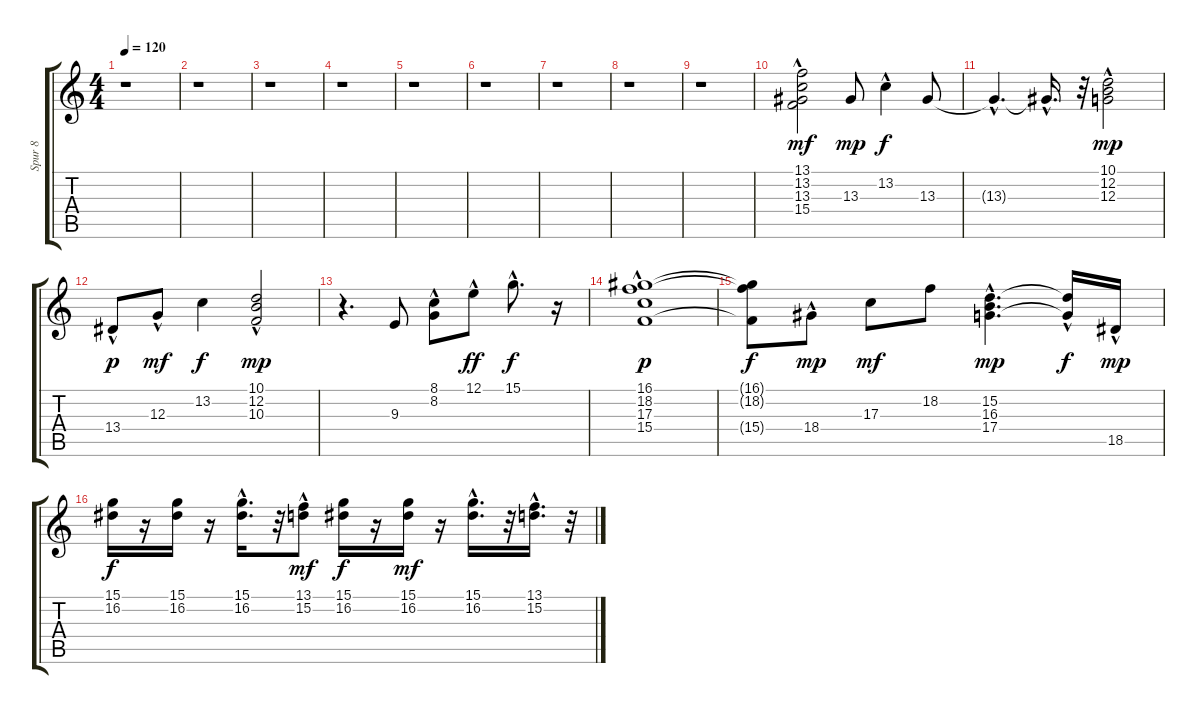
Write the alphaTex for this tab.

\track ("Spur 8" "Spur 8") {instrument electricpiano2}
\staff {score tabs}
\tuning (E4 B3 G3 D3 A2 E2) {hide}
\ts (4 4)
\tempo 120
\clef g2
\ks c
r.1{dy f} |
r.1 |
r.1 |
r.1 |
r.1 |
r.1 |
r.1 |
r.1 |
r.1 |
(13.1{hac} 13.2 13.3 15.4).2{dy mf} 13.3.8{dy mp} 13.2{hac}.4{dy f} 13.3.8 |
13.3{hac t}.4{d} 13.3{hac t}.16{d} r.32 (10.1 12.2 12.3{hac}).2{dy mp} |
13.4{hac}.8{dy p} 12.3{hac}.8{dy mf} 13.2.4{dy f} (10.1{hac} 12.2 10.3{hac}).2{dy mp} |
r.4{d} 9.3.8 (8.1{hac} 8.2).8 12.1{hac}.8{dy ff} 15.1{hac}.8{d dy f} r.16 |
(16.1 18.2 17.3{hac} 15.4).1{dy p} |
(16.1{t} 18.2{t} 15.4{t}).8{dy f} 18.4{hac}.8{dy mp} 17.3.8{dy mf} 18.2.8 (15.2{hac} 16.3{hac} 17.4{hac}).4{d dy mp} (15.2{t} 17.4{hac t}).16{dy f} 18.5{hac}.16{dy mp} |
(15.1 16.2).16{dy f} r.16 (15.1 16.2).16 r.16 (15.1{hac} 16.2).16{d} r.32 (13.1 15.2{hac}).8{dy mf} (15.1 16.2).16{dy f} r.16 (15.1 16.2).16{dy mf} r.16 (15.1{hac} 16.2).16{d} r.32 (13.1{hac} 15.2).16{d} r.32
